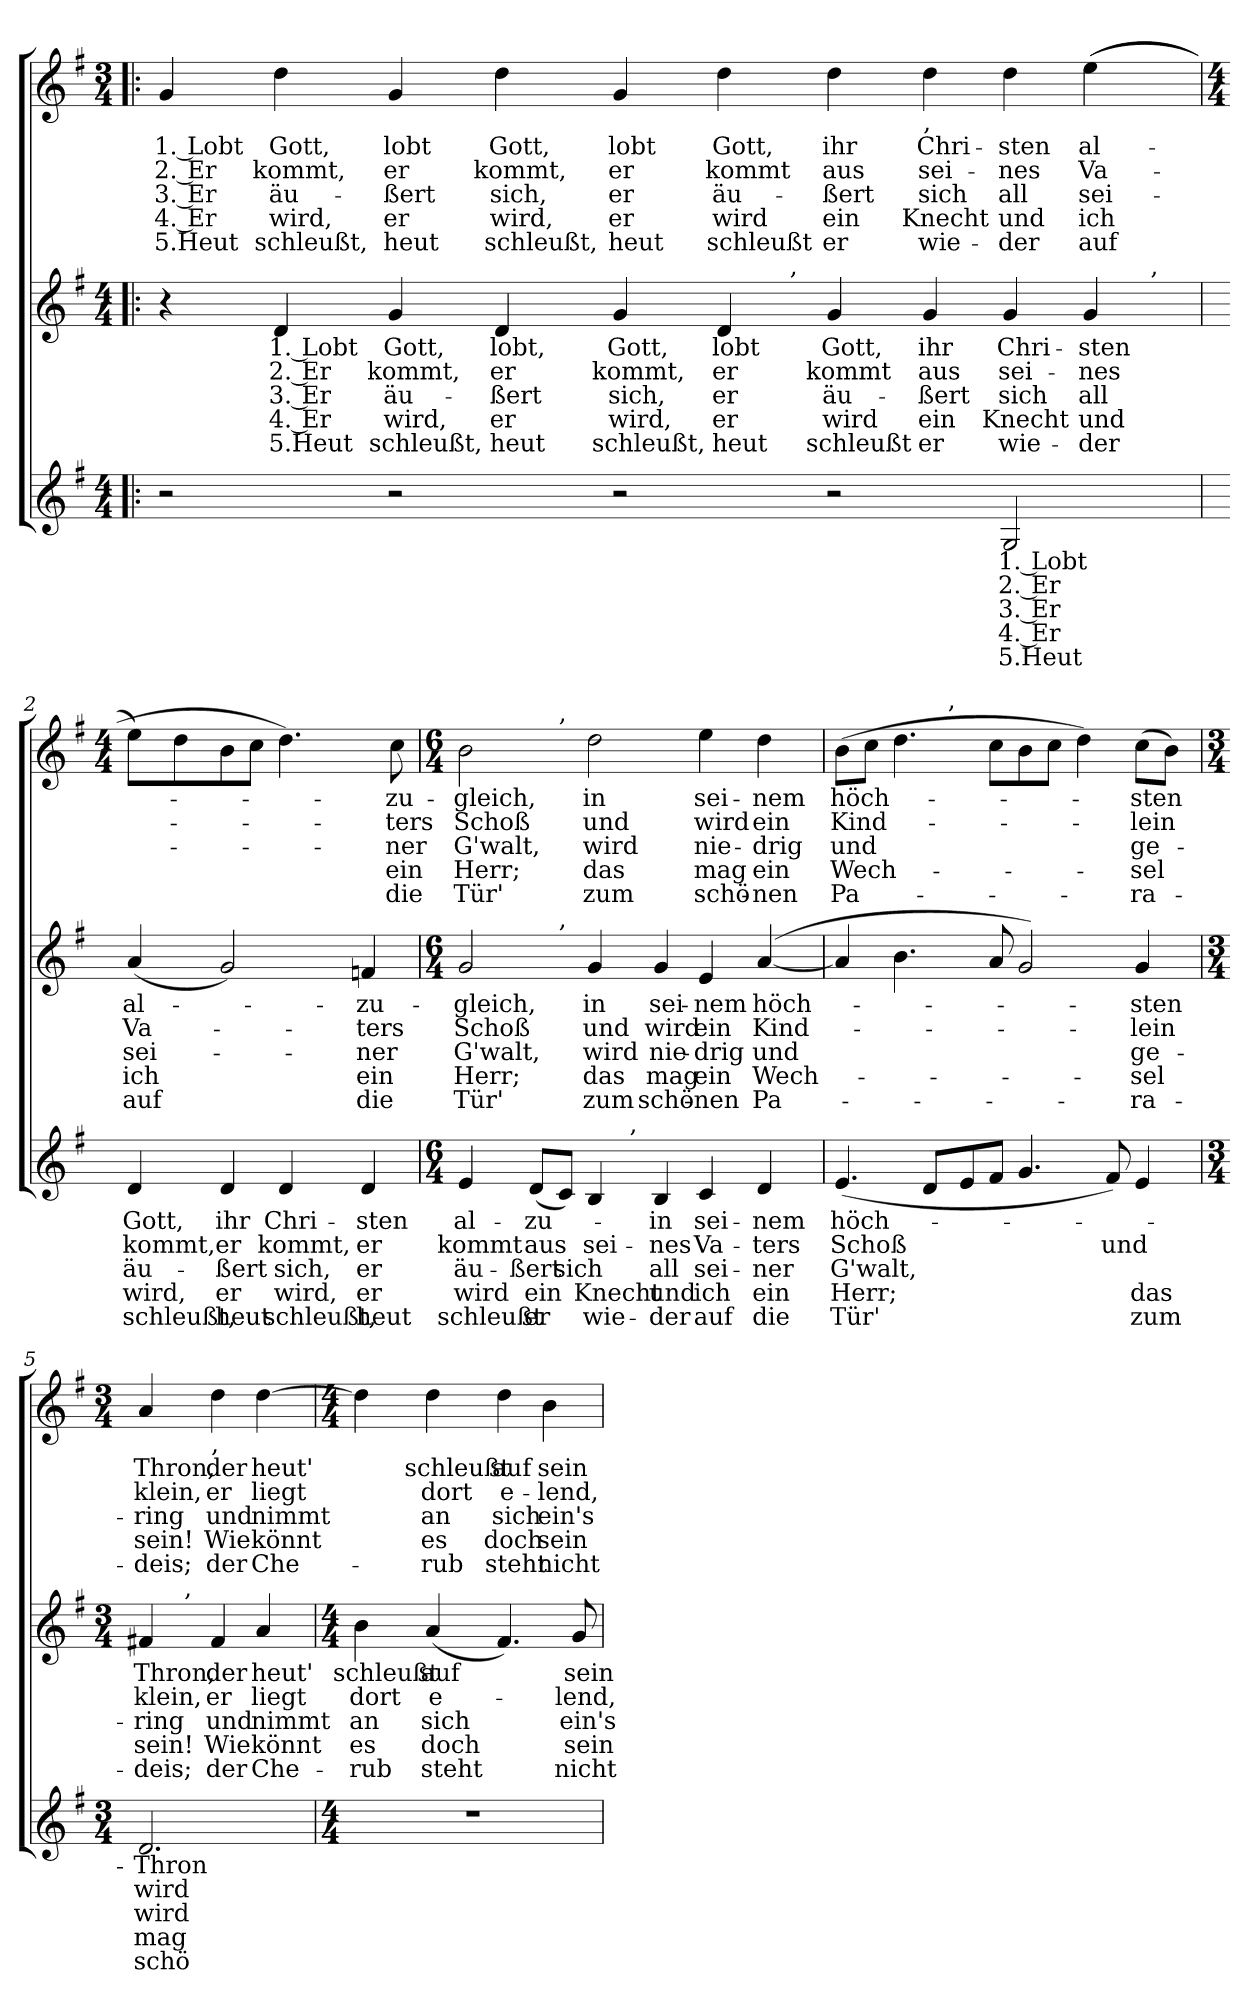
**kern	**text	**text	**text	**text	**text	**kern	**text	**text	**text	**text	**text	**kern	**text	**text	**text	**text	**text
*part3	*part3	*part3	*part3	*part3	*part3	*part2	*part2	*part2	*part2	*part2	*part2	*part1	*part1	*part1	*part1	*part1	*part1
*staff3	*staff3	*staff3	*staff3	*staff3	*staff3	*staff2	*staff2	*staff2	*staff2	*staff2	*staff2	*staff1	*staff1	*staff1	*staff1	*staff1	*staff1
*clefG2	*	*	*	*	*	*clefG2	*	*	*	*	*	*clefG2	*	*	*	*	*
*k[f#]	*	*	*	*	*	*k[f#]	*	*	*	*	*	*k[f#]	*	*	*	*	*
*G:	*	*	*	*	*	*G:	*	*	*	*	*	*G:	*	*	*	*	*
*M4/4	*	*	*	*	*	*M4/4	*	*	*	*	*	*M3/4	*	*	*	*	*
=1!|:	=1!|:	=1!|:	=1!|:	=1!|:	=1!|:	=1!|:	=1!|:	=1!|:	=1!|:	=1!|:	=1!|:	=1!|:	=1!|:	=1!|:	=1!|:	=1!|:	=1!|:
!	!	!	!	!	!	!	!	!	!	!	!	!	!LO:LY:b:rj	!LO:LY:b:rj	!LO:LY:b:rj	!LO:LY:b:rj	!LO:LY:b:rj
*	*	*	*	*	*	*^	*	*	*	*	*	*	*	*	*	*	*
*	*	*	*	*	*	*	*^	*	*	*	*	*	*	*	*	*	*	*
2r	.	.	.	.	.	4r	1ryy	1ryy	.	.	.	.	.	4g/	1. Lobt	2. Er	3. Er	4. Er	5.Heut
!	!	!	!	!	!	!	!	!	!LO:LY:b:rj	!LO:LY:b:rj	!LO:LY:b:rj	!LO:LY:b:rj	!LO:LY:b:rj	!	!LO:LY:b	!LO:LY:b	!LO:LY:b	!LO:LY:b	!LO:LY:b
.	.	.	.	.	.	4d/	.	.	1. Lobt	2. Er	3. Er	4. Er	5.Heut	4dd\	Gott,	kommt,	äu-	wird,	schleußt,
!	!	!	!	!	!	!	!	!	!LO:LY:b	!LO:LY:b	!LO:LY:b	!LO:LY:b	!LO:LY:b	!	!LO:LY:b	!LO:LY:b	!LO:LY:b	!LO:LY:b	!LO:LY:b
2r	.	.	.	.	.	4g/	.	.	Gott,	kommt,	äu-	wird,	schleußt,	4g/	lobt	er	-ßert	er	heut
!	!	!	!	!	!	!	!	!	!LO:LY:b	!LO:LY:b	!LO:LY:b	!LO:LY:b	!LO:LY:b	!	!LO:LY:b	!LO:LY:b	!LO:LY:b	!LO:LY:b	!LO:LY:b
.	.	.	.	.	.	4d/	.	.	lobt,	er	-ßert	er	heut	4dd\	Gott,	kommt,	sich,	wird,	schleußt,
!	!	!	!	!	!	!	!	!	!LO:LY:b	!LO:LY:b	!LO:LY:b	!LO:LY:b	!LO:LY:b	!	!LO:LY:b	!LO:LY:b	!LO:LY:b	!LO:LY:b	!LO:LY:b
2r	.	.	.	.	.	4g/	4..ryy	1ryy	Gott,	kommt,	sich,	wird,	schleußt,	4g/	lobt	er	er	er	heut
!	!	!	!	!	!	!	!	!	!LO:LY:b	!LO:LY:b	!LO:LY:b	!LO:LY:b	!LO:LY:b	!	!LO:LY:b	!LO:LY:b	!LO:LY:b	!LO:LY:b	!LO:LY:b
.	.	.	.	.	.	4d/	.	.	lobt	er	er	er	heut	4dd\	Gott,	kommt	äu-	wird	schleußt
!	!	!	!	!	!	!	!LO:TX:a:t=,	!	!	!	!	!	!	!	!	!	!	!	!
.	.	.	.	.	.	.	1ryy	.	.	.	.	.	.	.	.	.	.	.	.
!	!	!	!	!	!	!	!	!	!LO:LY:b	!LO:LY:b	!LO:LY:b	!LO:LY:b	!LO:LY:b	!	!LO:LY:b	!LO:LY:b	!LO:LY:b	!LO:LY:b	!LO:LY:b
2r	.	.	.	.	.	4g/	.	.	Gott,	kommt	äu-	wird	schleußt	4dd\	ihr	aus	-ßert	ein	er
!	!	!	!	!	!	!	!	!	!	!	!	!	!	!LO:TX:b:t=,	!	!	!	!	!
!	!	!	!	!	!	!	!	!	!LO:LY:b	!LO:LY:b	!LO:LY:b	!LO:LY:b	!LO:LY:b	!	!LO:LY:b	!LO:LY:b	!LO:LY:b	!LO:LY:b	!LO:LY:b
.	.	.	.	.	.	4g/	.	.	ihr	aus	-ßert	ein	er	4dd\	Chri-	sei-	sich	Knecht	wie-
!	!LO:LY:b:rj	!LO:LY:b:rj	!LO:LY:b:rj	!LO:LY:b:rj	!LO:LY:b:rj	!	!	!	!LO:LY:b	!LO:LY:b	!LO:LY:b	!LO:LY:b	!LO:LY:b	!	!LO:LY:b	!LO:LY:b	!LO:LY:b	!LO:LY:b	!LO:LY:b
2G/	1. Lobt	2. Er	3. Er	4. Er	5.Heut	4g/	.	4ryy	Chri-	sei-	sich	Knecht	wie-	4dd\	-sten	-nes	all	und	-der
!	!	!	!	!	!	!	!	!	!LO:LY:b	!LO:LY:b	!LO:LY:b	!LO:LY:b	!LO:LY:b	!	!LO:LY:b	!LO:LY:b	!LO:LY:b	!LO:LY:b	!LO:LY:b
.	.	.	.	.	.	4g/	.	8ryy	-sten	-nes	all	und	-der	(>(>4ee\	al-	Va-	sei-	ich	auf
.	.	.	.	.	.	.	.	32ryy	.	.	.	.	.	.	.	.	.	.	.
!	!	!	!	!	!	!	!	!LO:TX:a:t=,	!	!	!	!	!	!	!	!	!	!	!
.	.	.	.	.	.	.	.	16.ryy	.	.	.	.	.	.	.	.	.	.	.
.	.	.	.	.	.	.	16ryy	.	.	.	.	.	.	.	.	.	.	.	.
*	*	*	*	*	*	*v	*v	*v	*	*	*	*	*	*	*	*	*	*	*
!!LO:LB:g=z
=2	=2	=2	=2	=2	=2	=2	=2	=2	=2	=2	=2	=2	=2	=2	=2	=2	=2
*	*	*	*	*	*	*	*	*	*	*	*	*M4/4	*	*	*	*	*
*	*	*	*	*	*	*^	*	*	*	*	*	*	*	*	*	*	*
*	*	*	*	*	*	*	*^	*	*	*	*	*	*	*	*	*	*	*
!	!LO:LY:b	!LO:LY:b	!LO:LY:b	!LO:LY:b	!LO:LY:b	!	!	!	!LO:LY:b	!LO:LY:b	!LO:LY:b	!LO:LY:b	!LO:LY:b	!	!	!	!	!	!
*	*	*	*	*	*	*v	*v	*v	*	*	*	*	*	*	*	*	*	*	*
4d/	Gott,	kommt,	äu-	wird,	schleußt,	(<4a/	al-	Va-	sei-	ich	auf	8ee\L)	.	.	.	.	.
.	.	.	.	.	.	.	.	.	.	.	.	8dd\	.	.	.	.	.
!	!LO:LY:b	!LO:LY:b	!LO:LY:b	!LO:LY:b	!LO:LY:b	!	!	!	!	!	!	!	!	!	!	!	!
4d/	ihr	er	-ßert	er	heut	2g/)	.	.	.	.	.	8b\	.	.	.	.	.
.	.	.	.	.	.	.	.	.	.	.	.	8cc\J	.	.	.	.	.
!	!LO:LY:b	!LO:LY:b	!LO:LY:b	!LO:LY:b	!LO:LY:b	!	!	!	!	!	!	!	!	!	!	!	!
4d/	Chri-	kommt,	sich,	wird,	schleußt,	.	.	.	.	.	.	4.dd\)	.	.	.	.	.
!	!LO:LY:b	!LO:LY:b	!LO:LY:b	!LO:LY:b	!LO:LY:b	!	!LO:LY:b	!LO:LY:b	!LO:LY:b	!LO:LY:b	!LO:LY:b	!	!	!	!	!	!
4d/	-sten	er	er	er	heut	4fn/	-zu-	-ters	-ner	ein	die	.	.	.	.	.	.
!	!	!	!	!	!	!	!	!	!	!	!	!	!LO:LY:b	!LO:LY:b	!LO:LY:b	!LO:LY:b	!LO:LY:b
.	.	.	.	.	.	.	.	.	.	.	.	8cc\	-zu-	-ters	-ner	ein	die
=3	=3	=3	=3	=3	=3	=3	=3	=3	=3	=3	=3	=3	=3	=3	=3	=3	=3
*M6/4	*	*	*	*	*	*M6/4	*	*	*	*	*	*M6/4	*	*	*	*	*
!	!LO:LY:b	!LO:LY:b	!LO:LY:b	!LO:LY:b	!LO:LY:b	!	!LO:LY:b	!LO:LY:b	!LO:LY:b	!LO:LY:b	!LO:LY:b	!	!LO:LY:b	!LO:LY:b	!LO:LY:b	!LO:LY:b	!LO:LY:b
*^	*	*	*	*	*	*^	*	*	*	*	*	*^	*	*	*	*	*
4e/	2ryy	al-	kommt	äu-	wird	schleußt	2g/	4.ryy	-gleich,	Schoß	G'walt,	Herr;	Tür'	2b\	4.ryy	-gleich,	Schoß	G'walt,	Herr;	Tür'
!	!	!LO:LY:b	!LO:LY:b	!LO:LY:b	!LO:LY:b	!LO:LY:b	!	!	!	!	!	!	!	!	!	!	!	!	!	!
(<8d/L	.	-zu-	aus	-ßert	ein	er	.	.	.	.	.	.	.	.	.	.	.	.	.	.
!	!	!	!	!	!	!	!	!	!	!	!	!	!	!	!LO:TX:a:t=,	!	!	!	!	!
!	!	!	!	!	!	!	!	!LO:TX:a:t=,	!	!	!	!	!	!	!	!	!	!	!	!
!	!	!	!	!LO:LY:b	!	!	!	!	!	!	!	!	!	!	!	!	!	!	!	!
8c/J)	.	.	.	sich	.	.	.	1ryy	.	.	.	.	.	.	1ryy	.	.	.	.	.
!	!	!	!LO:LY:b	!	!LO:LY:b	!LO:LY:b	!	!	!LO:LY:b	!LO:LY:b	!LO:LY:b	!LO:LY:b	!LO:LY:b	!	!	!LO:LY:b	!LO:LY:b	!LO:LY:b	!LO:LY:b	!LO:LY:b
4B/	8ryy	.	sei-	.	Knecht	wie-	4g/	.	in	und	wird	das	zum	2dd\	.	in	und	wird	das	zum
.	32ryy	.	.	.	.	.	.	.	.	.	.	.	.	.	.	.	.	.	.	.
!	!LO:TX:a:t=,	!	!	!	!	!	!	!	!	!	!	!	!	!	!	!	!	!	!	!
.	2ryy	.	.	.	.	.	.	.	.	.	.	.	.	.	.	.	.	.	.	.
!	!	!LO:LY:b	!LO:LY:b	!LO:LY:b	!LO:LY:b	!LO:LY:b	!	!	!LO:LY:b	!LO:LY:b	!LO:LY:b	!LO:LY:b	!LO:LY:b	!	!	!	!	!	!	!
4B/	.	in	-nes	all	und	-der	4g/	.	sei-	wird	nie-	mag	schö-	.	.	.	.	.	.	.
!	!	!LO:LY:b	!LO:LY:b	!LO:LY:b	!LO:LY:b	!LO:LY:b	!	!	!LO:LY:b	!LO:LY:b	!LO:LY:b	!LO:LY:b	!LO:LY:b	!	!	!LO:LY:b	!LO:LY:b	!LO:LY:b	!LO:LY:b	!LO:LY:b
4c/	.	sei-	Va-	sei-	ich	auf	4e/	.	-nem	ein	-drig	ein	-nen	4ee\	.	sei-	wird	nie-	mag	schö-
.	4ryy	.	.	.	.	.	.	.	.	.	.	.	.	.	.	.	.	.	.	.
!	!	!LO:LY:b	!LO:LY:b	!LO:LY:b	!LO:LY:b	!LO:LY:b	!	!	!LO:LY:b	!LO:LY:b	!LO:LY:b	!LO:LY:b	!LO:LY:b	!	!	!LO:LY:b	!LO:LY:b	!LO:LY:b	!LO:LY:b	!LO:LY:b
4d/	.	-nem	-ters	-ner	ein	die	([<4a/	.	höch-	Kind-	und	Wech-	Pa-	4dd\	.	-nem	ein	-drig	ein	-nen
.	.	.	.	.	.	.	.	8ryy	.	.	.	.	.	.	8ryy	.	.	.	.	.
.	16.ryy	.	.	.	.	.	.	.	.	.	.	.	.	.	.	.	.	.	.	.
=4	=4	=4	=4	=4	=4	=4	=4	=4	=4	=4	=4	=4	=4	=4	=4	=4	=4	=4	=4	=4
!	!	!LO:LY:b	!LO:LY:b	!LO:LY:b	!LO:LY:b	!LO:LY:b	!	!	!	!	!	!	!	!	!	!LO:LY:b	!LO:LY:b	!LO:LY:b	!LO:LY:b	!LO:LY:b
*v	*v	*	*	*	*	*	*	*	*	*	*	*	*	*	*	*	*	*	*	*
*	*	*	*	*	*	*v	*v	*	*	*	*	*	*	*	*	*	*	*	*
(<4.e/	höch-	Schoß	G'walt,	Herr;	Tür'	4a/]	.	.	.	.	.	(>8b\L	4...ryy	höch-	Kind-	und	Wech-	Pa-
.	.	.	.	.	.	.	.	.	.	.	.	8cc\J	.	.	.	.	.	.
.	.	.	.	.	.	4.b\	.	.	.	.	.	4.dd\	.	.	.	.	.	.
8d/L	.	.	.	.	.	.	.	.	.	.	.	.	.	.	.	.	.	.
!	!	!	!	!	!	!	!	!	!	!	!	!	!LO:TX:a:t=,	!	!	!	!	!
.	.	.	.	.	.	.	.	.	.	.	.	.	1ryy	.	.	.	.	.
8e/	.	.	.	.	.	.	.	.	.	.	.	.	.	.	.	.	.	.
8f#/J	.	.	.	.	.	8a/	.	.	.	.	.	8cc\L	.	.	.	.	.	.
4.g/	.	.	.	.	.	2g/)	.	.	.	.	.	8b\	.	.	.	.	.	.
.	.	.	.	.	.	.	.	.	.	.	.	8cc\J	.	.	.	.	.	.
.	.	.	.	.	.	.	.	.	.	.	.	4dd\)	.	.	.	.	.	.
!	!	!LO:LY:b	!	!	!	!	!	!	!	!	!	!	!	!	!	!	!	!
8f#/)	.	und	.	.	.	.	.	.	.	.	.	.	.	.	.	.	.	.
!	!	!	!	!LO:LY:b	!LO:LY:b	!	!LO:LY:b	!LO:LY:b	!LO:LY:b	!LO:LY:b	!LO:LY:b	!	!	!LO:LY:b	!LO:LY:b	!LO:LY:b	!LO:LY:b	!LO:LY:b
4e/	.	.	.	das	zum	4g/	-sten	-lein	ge-	-sel	-ra-	(>8cc\L	.	-sten	-lein	ge-	-sel	-ra-
.	.	.	.	.	.	.	.	.	.	.	.	8b\J)	.	.	.	.	.	.
.	.	.	.	.	.	.	.	.	.	.	.	.	32ryy	.	.	.	.	.
*	*	*	*	*	*	*	*	*	*	*	*	*v	*v	*	*	*	*	*
!!LO:PB:g=z
=5	=5	=5	=5	=5	=5	=5	=5	=5	=5	=5	=5	=5	=5	=5	=5	=5	=5
*M3/4	*	*	*	*	*	*M3/4	*	*	*	*	*	*M3/4	*	*	*	*	*
*	*	*	*	*	*	*	*	*	*	*	*	*^	*	*	*	*	*
!	!	!	!	!	!	!LO:TX:b:t=( )	!	!	!	!	!	!	!	!	!	!	!	!
!	!LO:LY:b	!LO:LY:b	!LO:LY:b	!LO:LY:b	!LO:LY:b	!	!LO:LY:b	!LO:LY:b	!LO:LY:b	!LO:LY:b	!LO:LY:b	!	!	!LO:LY:b	!LO:LY:b	!LO:LY:b	!LO:LY:b	!LO:LY:b
*	*	*	*	*	*	*^	*	*	*	*	*	*v	*v	*	*	*	*	*
2.d/	-Thron	wird	wird	mag	schö-	4f#X/	8ryy	Thron,	klein,	-ring	sein!	-deis;	4a/	Thron,	klein,	-ring	sein!	-deis;
.	.	.	.	.	.	.	32ryy	.	.	.	.	.	.	.	.	.	.	.
!	!	!	!	!	!	!	!LO:TX:a:t=,	!	!	!	!	!	!	!	!	!	!	!
.	.	.	.	.	.	.	2ryy	.	.	.	.	.	.	.	.	.	.	.
!	!	!	!	!	!	!	!	!	!	!	!	!	!LO:TX:b:t=,	!	!	!	!	!
!	!	!	!	!	!	!	!	!LO:LY:b	!LO:LY:b	!LO:LY:b	!LO:LY:b	!LO:LY:b	!	!LO:LY:b	!LO:LY:b	!LO:LY:b	!LO:LY:b	!LO:LY:b
.	.	.	.	.	.	4f#/	.	der	er	und	Wie	der	4dd\	der	er	und	Wie	der
!	!	!	!	!	!	!	!	!LO:LY:b	!LO:LY:b	!LO:LY:b	!LO:LY:b	!LO:LY:b	!	!LO:LY:b	!LO:LY:b	!LO:LY:b	!LO:LY:b	!LO:LY:b
.	.	.	.	.	.	4a/	.	heut'	liegt	nimmt	könnt	Che-	[>4dd\	heut'	liegt	nimmt	könnt	Che-
.	.	.	.	.	.	.	16.ryy	.	.	.	.	.	.	.	.	.	.	.
*	*	*	*	*	*	*v	*v	*	*	*	*	*	*	*	*	*	*	*
=6	=6	=6	=6	=6	=6	=6	=6	=6	=6	=6	=6	=6	=6	=6	=6	=6	=6
*M4/4	*	*	*	*	*	*M4/4	*	*	*	*	*	*M4/4	*	*	*	*	*
*	*	*	*	*	*	*^	*	*	*	*	*	*	*	*	*	*	*
!	!	!	!	!	!	!	!	!LO:LY:b	!LO:LY:b	!LO:LY:b	!LO:LY:b	!LO:LY:b	!	!	!	!	!	!
*	*	*	*	*	*	*v	*v	*	*	*	*	*	*	*	*	*	*	*
1r	.	.	.	.	.	4b\	schleußt	dort	an	es	-rub	4dd\]	.	.	.	.	.
!	!	!	!	!	!	!	!LO:LY:b	!LO:LY:b	!LO:LY:b	!LO:LY:b	!LO:LY:b	!	!LO:LY:b	!LO:LY:b	!LO:LY:b	!LO:LY:b	!LO:LY:b
.	.	.	.	.	.	(<4a/	auf	e-	sich	doch	steht	4dd\	schleußt	dort	an	es	-rub
!	!	!	!	!	!	!	!	!	!	!	!	!	!LO:LY:b	!LO:LY:b	!LO:LY:b	!LO:LY:b	!LO:LY:b
.	.	.	.	.	.	4.f#/)	.	.	.	.	.	4dd\	auf	e-	sich	doch	steht
!	!	!	!	!	!	!	!	!	!	!	!	!	!LO:LY:b	!LO:LY:b	!LO:LY:b	!LO:LY:b	!LO:LY:b
.	.	.	.	.	.	.	.	.	.	.	.	4b\	sein	-lend,	ein's	sein	nicht
!	!	!	!	!	!	!	!LO:LY:b	!LO:LY:b	!LO:LY:b	!LO:LY:b	!LO:LY:b	!	!	!	!	!	!
.	.	.	.	.	.	8g/	sein	-lend,	ein's	sein	nicht	.	.	.	.	.	.
=	=	=	=	=	=	=	=	=	=	=	=	=	=	=	=	=	=
*-	*-	*-	*-	*-	*-	*-	*-	*-	*-	*-	*-	*-	*-	*-	*-	*-	*-
